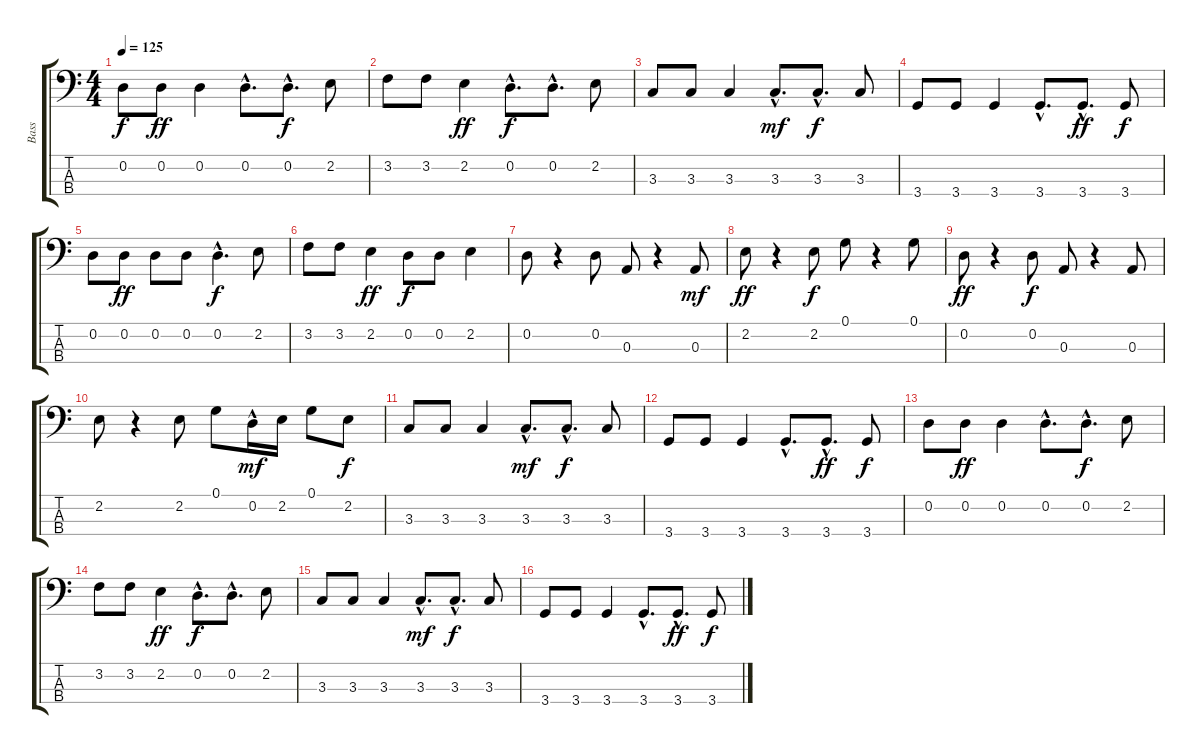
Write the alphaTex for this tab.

\track ("Bass" "Bass") {instrument slapbass1}
\staff {score tabs}
\tuning (G2 D2 A1 E1) {hide}
\ts (4 4)
\tempo 125
\clef f4
\ks c
0.2.8{dy f} 0.2.8{dy ff} 0.2.4 0.2{hac}.8{d} 0.2{hac}.8{d dy f} 2.2.8 |
3.2.8 3.2.8 2.2.4{dy ff} 0.2{hac}.8{d dy f} 0.2{hac}.8{d} 2.2.8 |
3.3.8 3.3.8 3.3.4 3.3{hac}.8{d dy mf} 3.3{hac}.8{d dy f} 3.3.8 |
3.4.8 3.4.8 3.4.4 3.4{hac}.8{d} 3.4{hac}.8{d dy ff} 3.4.8{dy f} |
0.2.8 0.2.8{dy ff} 0.2.8 0.2.8 0.2{hac}.4{d dy f} 2.2.8 |
3.2.8 3.2.8 2.2.4{dy ff} 0.2.8{dy f} 0.2.8 2.2.4 |
0.2.8 r.4 0.2.8 0.3.8 r.4 0.3.8{dy mf} |
2.2.8{dy ff} r.4 2.2.8{dy f} 0.1.8 r.4 0.1.8 |
0.2.8{dy ff} r.4 0.2.8{dy f} 0.3.8 r.4 0.3.8 |
2.2.8 r.4 2.2.8 0.1.8 0.2{hac}.16{dy mf} 2.2.16 0.1.8 2.2.8{dy f} |
3.3.8 3.3.8 3.3.4 3.3{hac}.8{d dy mf} 3.3{hac}.8{d dy f} 3.3.8 |
3.4.8 3.4.8 3.4.4 3.4{hac}.8{d} 3.4{hac}.8{d dy ff} 3.4.8{dy f} |
0.2.8 0.2.8{dy ff} 0.2.4 0.2{hac}.8{d} 0.2{hac}.8{d dy f} 2.2.8 |
3.2.8 3.2.8 2.2.4{dy ff} 0.2{hac}.8{d dy f} 0.2{hac}.8{d} 2.2.8 |
3.3.8 3.3.8 3.3.4 3.3{hac}.8{d dy mf} 3.3{hac}.8{d dy f} 3.3.8 |
3.4.8 3.4.8 3.4.4 3.4{hac}.8{d} 3.4{hac}.8{d dy ff} 3.4.8{dy f}
